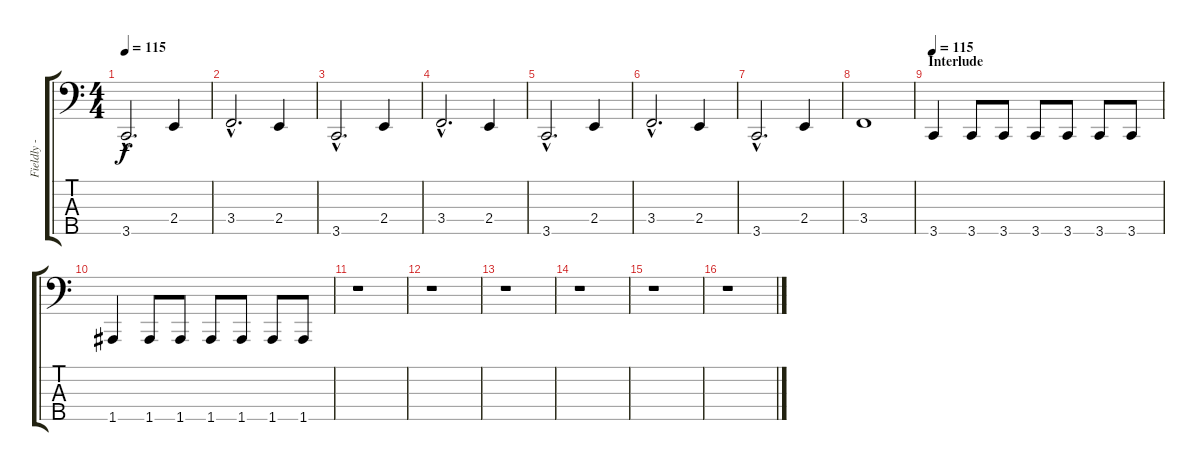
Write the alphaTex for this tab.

\track ("Fieldly - Bass" "Fieldly - ") {instrument electricbassfinger}
\staff {score tabs}
\tuning (F2 C2 G1 D1 A0) {hide}
\ts (4 4)
\tempo 115
\clef f4
\ks c
3.5{hac}.2{d dy f volume 16 balance 8 instrument electricbassfinger} 2.4.4 |
3.4{hac}.2{d} 2.4.4 |
3.5{hac}.2{d} 2.4.4 |
3.4{hac}.2{d} 2.4.4 |
3.5{hac}.2{d} 2.4.4 |
3.4{hac}.2{d} 2.4.4 |
3.5{hac}.2{d} 2.4.4 |
3.4.1 |
\section ("" "Interlude")
\tempo 115
3.5.4{volume 16 balance 8 instrument electricbassfinger} 3.5.8 3.5.8 3.5.8 3.5.8 3.5.8 3.5.8 |
1.5.4 1.5.8 1.5.8 1.5.8 1.5.8 1.5.8 1.5.8 |
r.1 |
r.1 |
r.1 |
r.1 |
r.1 |
r.1
